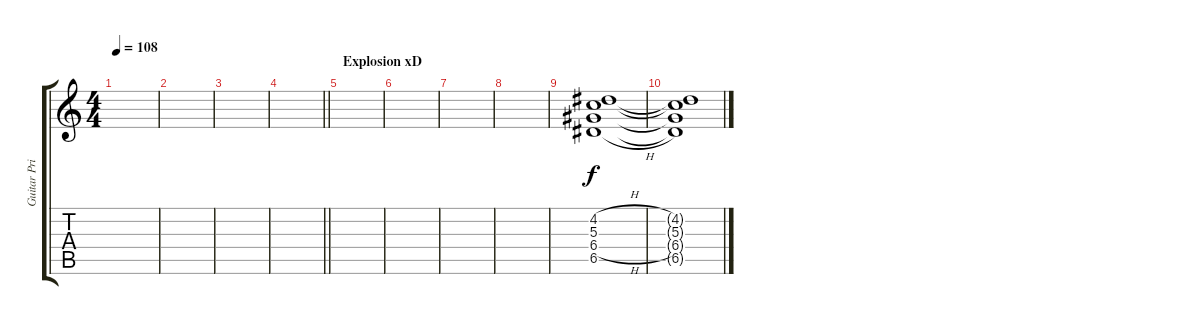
\track ("Guitar Principal ctm" "Guitar Pri") {instrument distortionguitar}
\staff {score tabs}
\tuning (E4 B3 G3 D3 A2 E2) {hide}
\ts (4 4)
\tempo 108
\clef g2
\ks c
|
|
|
\barLineRight lightlight
|
\section ("" "Explosion xD")
|
|
|
|
(4.2{h} 5.3{h} 6.4{h} 6.5{h}).1 |
(4.2{t} 5.3{t} 6.4{t} 6.5{t}).1
